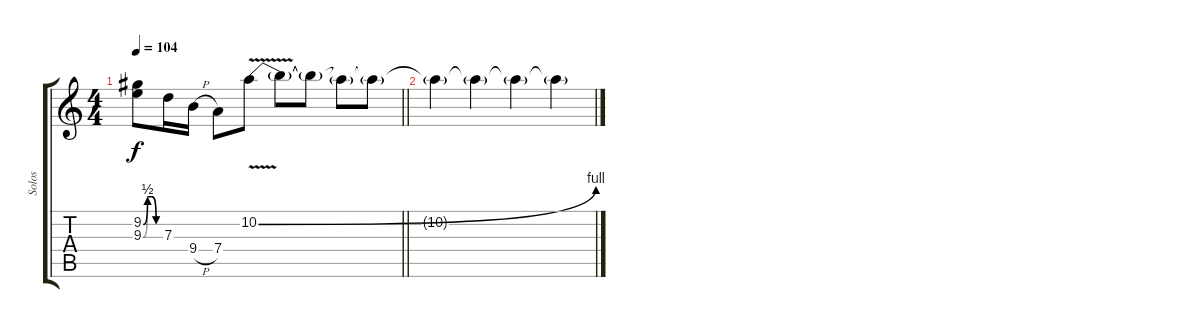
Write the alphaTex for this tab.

\track ("Solos" "Solos") {instrument distortionguitar}
\staff {score tabs}
\tuning (E4 B3 G3 D3 A2 E2) {hide}
\ts (4 4)
\tempo 104
\clef g2
\barLineRight lightlight
\ks c
(9.2{be (custom 0 0 15 2 30 2 45 0 60 0)} 9.3{be (custom 0 0 15 2 30 2 45 0 60 0)}).8{dy f} 7.3.16 9.4{h}.16 7.4.8 10.2{be (bend 0 0 60 4) v}.8 10.2{t}.8 10.2{t}.8 10.2{t}.8 10.2{t}.8 |
10.2{t}.4 10.2{t}.4 10.2{t}.4 10.2{t}.4
